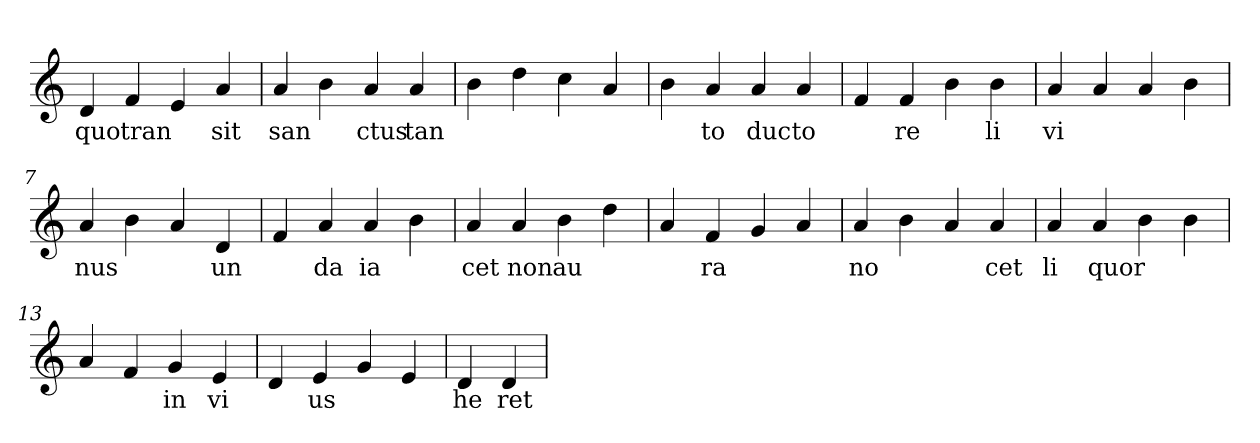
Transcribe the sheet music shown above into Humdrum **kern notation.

**kern	**text
*part1	*part1
*staff1	*staff1
*clefG2	*
=1	=1
4d	quo
4f	tran
4e	.
4a	sit
=2	=2
4a	san
4b	.
4a	ctus
4a	tan
=3	=3
4b	.
4dd	.
4cc	.
4a	.
=4	=4
4b	.
4a	to
4a	duc
4a	to
=5	=5
4f	.
4f	re
4b	.
4b	li
=6	=6
4a	vi
4a	.
4a	.
4b	.
=7	=7
4a	nus
4b	.
4a	.
4d	un
=8	=8
4f	.
4a	da
4a	ia
4b	.
=9	=9
4a	cet
4a	non
4b	au
4dd	.
=10	=10
4a	.
4f	ra
4g	.
4a	.
=11	=11
4a	no
4b	.
4a	.
4a	cet
=12	=12
4a	li
4a	quor
4b	.
4b	.
=13	=13
4a	.
4f	.
4g	in
4e	vi
=14	=14
4d	.
4e	us
4g	.
4e	.
=15	=15
4d	he
4d	ret
=	=
*-	*-
